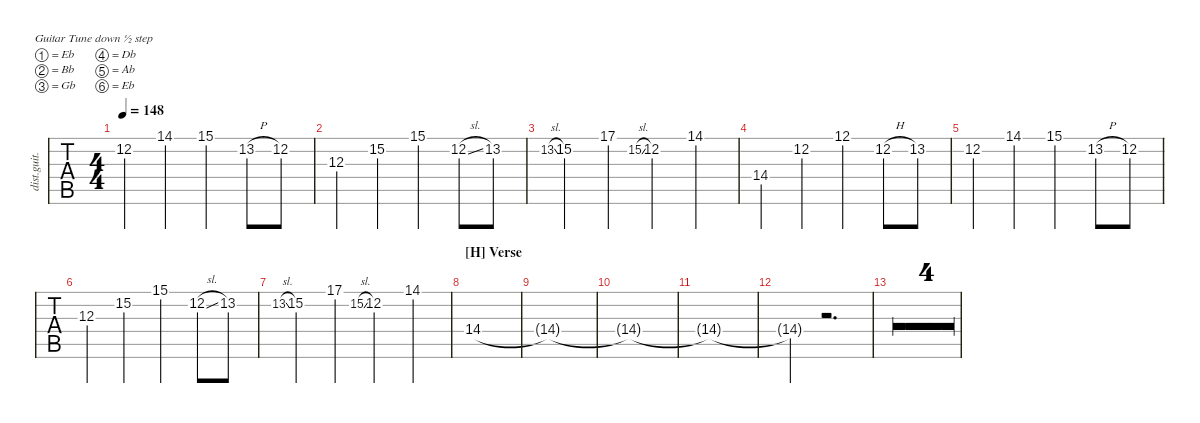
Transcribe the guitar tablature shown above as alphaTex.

\defaultSystemsLayout 4
\hideDynamics
\bracketExtendMode nobrackets
\otherSystemsTrackNameOrientation horizontal
\track ("Lead Guitar 3" "dist.guit.") {multiBarRest instrument distortionguitar}
\staff {tabs}
\tuning (Eb4 Bb3 Gb3 Db3 Ab2 Eb2)
\ts (4 4)
\tempo 148
\clef g2
\ks eminor
12.2{acc #}.4{dy mf} 14.1{acc forcenatural}.4 15.1{acc #}.4 13.2{h acc forcenatural}.8 12.2{acc #}.8 |
12.3{acc #}.4 15.2{acc #}.4 15.1{acc #}.4 12.2{sl acc #}.8 13.2{acc forcenatural}.8 |
13.2{sl acc forcenatural}.8{gr onbeat} 15.2{acc #}.4 17.1{acc #}.4 15.2{sl acc #}.8{gr onbeat} 12.2{acc #}.4 14.1{acc forcenatural}.4 |
14.4{acc #}.4 12.2{acc #}.4 12.1{acc #}.4 12.2{h acc #}.8 13.2{acc forcenatural}.8 |
12.2{acc #}.4 14.1{acc forcenatural}.4 15.1{acc #}.4 13.2{h acc forcenatural}.8 12.2{acc #}.8 |
12.3{acc #}.4 15.2{acc #}.4 15.1{acc #}.4 12.2{sl acc #}.8 13.2{acc forcenatural}.8 |
13.2{sl acc forcenatural}.8{gr onbeat} 15.2{acc #}.4 17.1{acc #}.4 15.2{sl acc #}.8{gr onbeat} 12.2{acc #}.4 14.1{acc forcenatural}.4 |
\section ("H" "Verse")
14.4{acc #}.1 |
14.4{t acc #}.1 |
14.4{t acc #}.1 |
14.4{t acc #}.1 |
14.4{t acc #}.4 r.2{d} |
r.1 |
r.1 |
r.1 |
r.1
